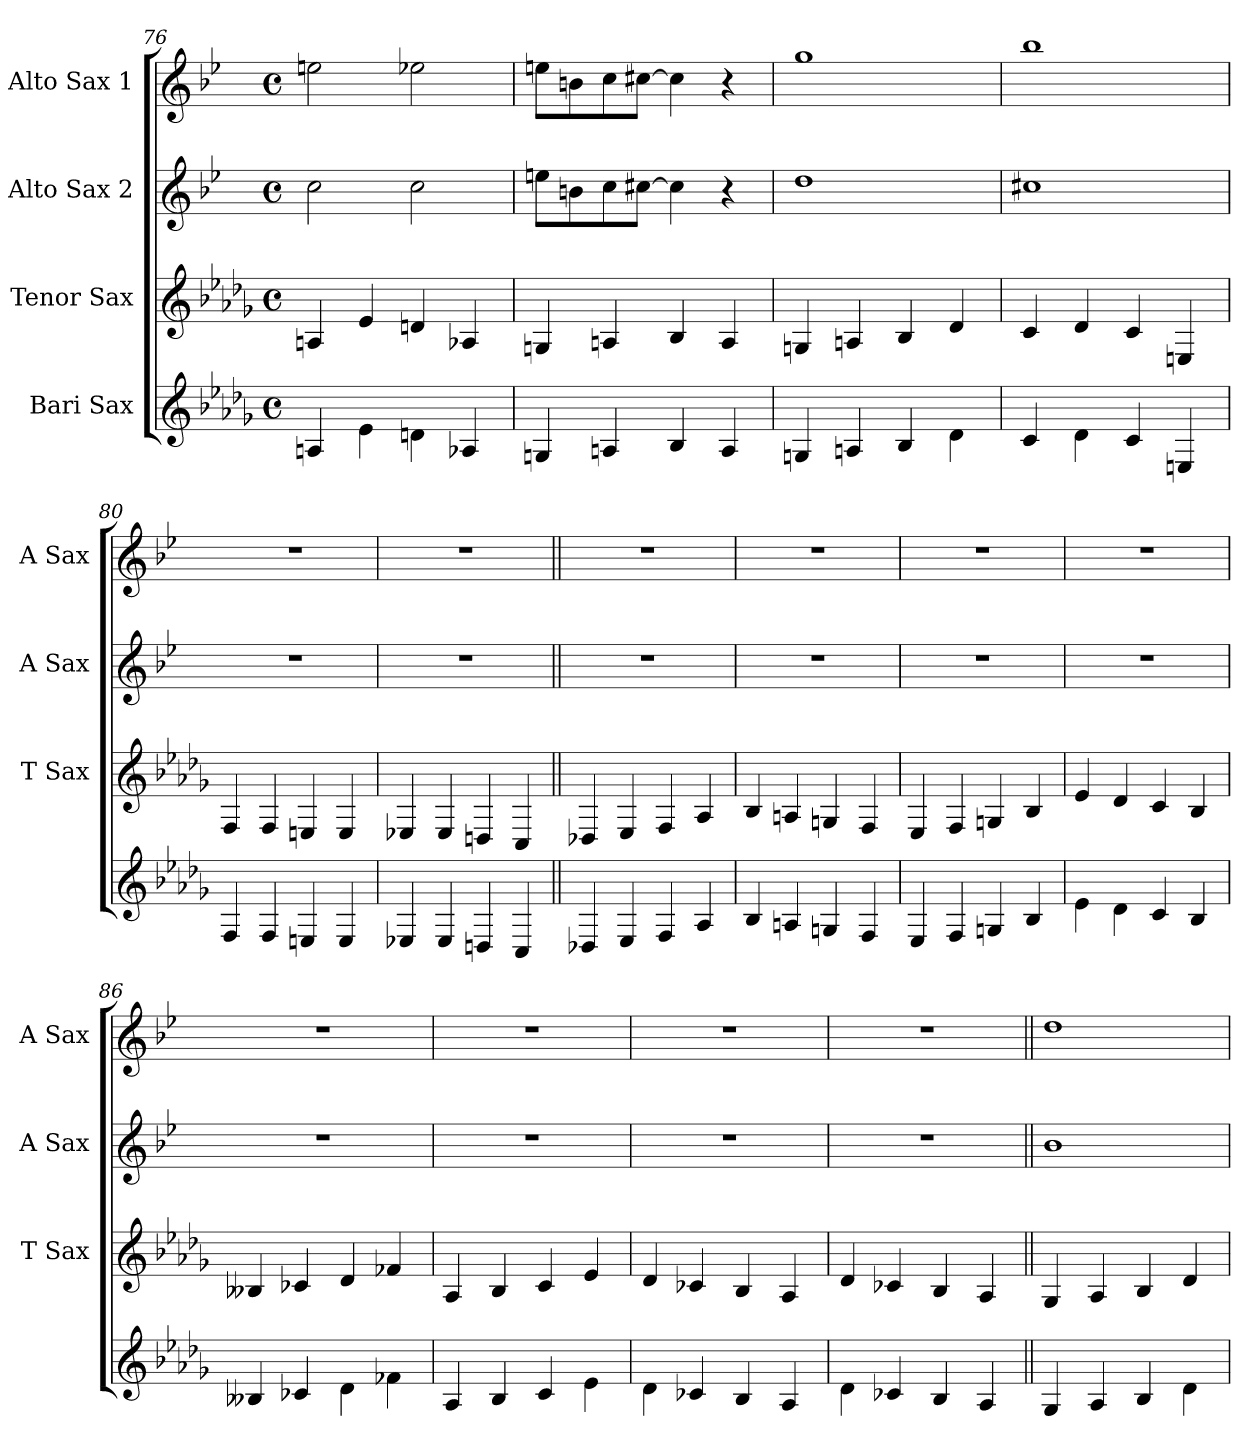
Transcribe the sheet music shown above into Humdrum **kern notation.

**kern	**kern	**kern	**kern
*part4	*part3	*part2	*part1
*staff4	*staff3	*staff2	*staff1
*I"Bari Sax	*I"Tenor Sax	*I"Alto Sax 2	*I"Alto Sax 1
*	*I'T Sax	*I'A Sax	*I'A Sax
*clefG2	*clefG2	*clefG2	*clefG2
*ITrd12c21	*ITrd8c14	*ITrd5c9	*ITrd5c9
*k[b-e-a-d-g-]	*k[b-e-a-d-g-]	*k[b-e-a-d-g-]	*k[b-e-a-d-g-]
*D-:	*D-:	*D-:	*D-:
*M4/4	*M4/4	*M4/4	*M4/4
*met(c)	*met(c)	*met(c)	*met(c)
=76	=76	=76	=76
4AAn/	4AAn/	2e-\	2gn\
4E-\	4E-/	.	.
4Dn\	4Dn/	2e-\	2g-X\
4AA-X/	4AA-X/	.	.
=77	=77	=77	=77
4GGn/	4GGn/	8gn\L	8gn\L
.	.	8dn\	8dn\
4AAn/	4AAn/	8e-\	8e-\
.	.	[8en\J	[8en\J
4BB-/	4BB-/	4e\]	4e\]
4AA/	4AA/	4r	4r
=78	=78	=78	=78
4GGn/	4GGn/	1f	1b-
4AAn/	4AAn/	.	.
4BB-/	4BB-/	.	.
4D-\	4D-/	.	.
!!LO:LB:g=z
=79	=79	=79	=79
4C/	4C/	1en	1dd-
4D-\	4D-/	.	.
4C/	4C/	.	.
4EEn/	4EEn/	.	.
=80	=80	=80	=80
4FF/	4FF/	1r	1r
4FF/	4FF/	.	.
4EEn/	4EEn/	.	.
4EE/	4EE/	.	.
=81	=81	=81	=81
4EE-X/	4EE-X/	1r	1r
4EE-/	4EE-/	.	.
4DDn/	4DDn/	.	.
4CC/	4CC/	.	.
=82||	=82||	=82||	=82||
4DD-X/	4DD-X/	1r	1r
4EE-/	4EE-/	.	.
4FF/	4FF/	.	.
4AA-/	4AA-/	.	.
=83	=83	=83	=83
4BB-/	4BB-/	1r	1r
4AAn/	4AAn/	.	.
4GGn/	4GGn/	.	.
4FF/	4FF/	.	.
=84	=84	=84	=84
4EE-/	4EE-/	1r	1r
4FF/	4FF/	.	.
4GGn/	4GGn/	.	.
4BB-/	4BB-/	.	.
!!LO:PB:g=z
=85	=85	=85	=85
4E-\	4E-/	1r	1r
4D-\	4D-/	.	.
4C/	4C/	.	.
4BB-/	4BB-/	.	.
=86	=86	=86	=86
4BB--X/	4BB--X/	1r	1r
4C-X/	4C-X/	.	.
4D-\	4D-/	.	.
4F-X\	4F-X/	.	.
=87	=87	=87	=87
4AA-/	4AA-/	1r	1r
4BB-/	4BB-/	.	.
4C/	4C/	.	.
4E-\	4E-/	.	.
=88	=88	=88	=88
4D-\	4D-/	1r	1r
4C-X/	4C-X/	.	.
4BB-/	4BB-/	.	.
4AA-/	4AA-/	.	.
=89	=89	=89	=89
4D-\	4D-/	1r	1r
4C-X/	4C-X/	.	.
4BB-/	4BB-/	.	.
4AA-/	4AA-/	.	.
=90||	=90||	=90||	=90||
4GG-/	4GG-/	1d-	1f
4AA-/	4AA-/	.	.
4BB-/	4BB-/	.	.
4D-\	4D-/	.	.
=	=	=	=
*-	*-	*-	*-
